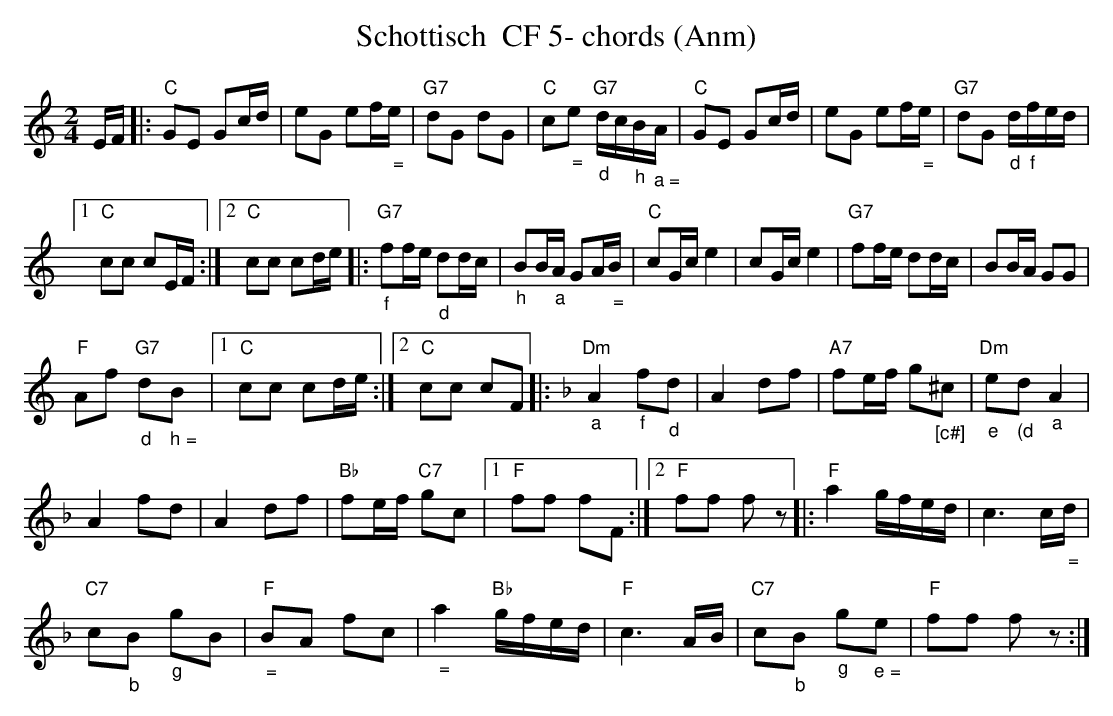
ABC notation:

X:1
T:Schottisch  CF 5- chords (Anm)
M:2/4
L:1/16
K:Cmaj%%MIDI gchordon
EF |: "C"G2E2 G2cd | e2G2 e2f"_ ="e | "G7"d2G2 d2G2 | "C"c2"_ ="e2 "G7""_d"dc"_h"B"_ a ="A | "C"G2E2 G2cd | \
e2G2 e2f"_ ="e | "G7"d2G2 "_d"d"_f"fed |1
 "C"c2c2 c2EF :|2 "C"c2c2 c2de |: "G7""_f"f2fe "_d"d2dc | "_h"B2B"_a"A G2A"_ ="B | \
"C"c2Gce4 | c2Gce4 | "G7"f2fe d2dc | B2BA G2G2 |
 "F"A2f2 "G7""_d"d2"_ h ="B2 |1 "C"c2c2 c2de :|2 \
"C"c2c2 c2F2 |: [K:Fmaj] [L:1/8] "Dm""_a"A2"_f"f"_d"d | A2df | "A7"fe/2f/2 g"_[c#]"^c |  "Dm""_e"e"_(d"d"_a"A2 |
 A2fd | A2df | "Bb"fe/2f/2 "C7"gc |1 "F"ff fF :|2 "F"ff fz  |:  "F"a2 g/2f/2e/2d/2 | c3c/2"_ ="d/2 |
"C7"c"_b"B "_g"gB | "F""_ ="BA fc | "_ ="a2 "Bb"g/2f/2e/2d/2 | "F"c3A/2B/2 | "C7"c"_b"B "_g"g"_ e ="e | "F"ff fz :|
